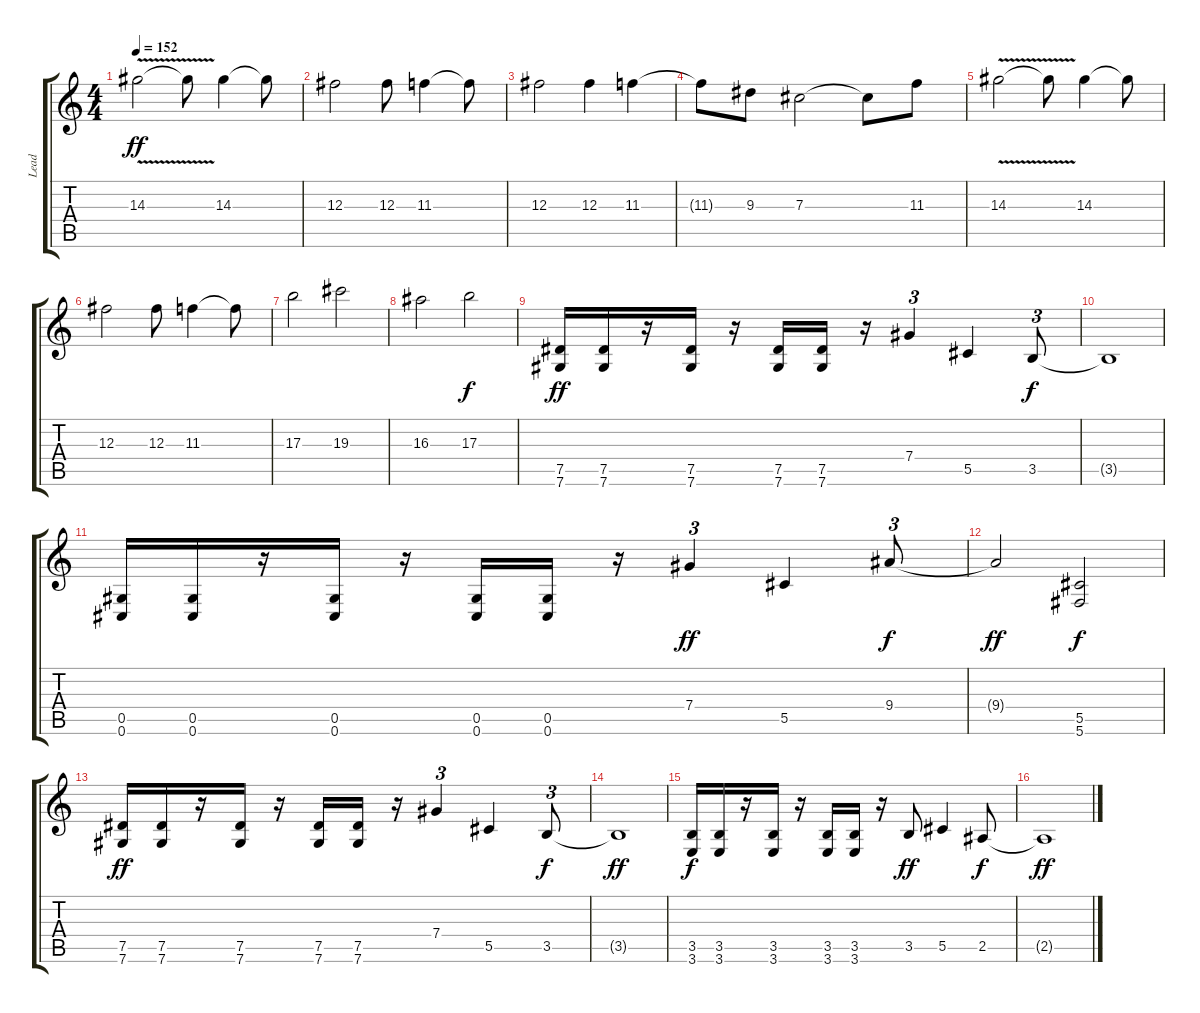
\track ("Lead" "Lead") {instrument distortionguitar}
\staff {score tabs}
\tuning (Eb4 Bb3 Gb3 Db3 Ab2 Db2) {hide}
\ts (4 4)
\tempo 152
\clef g2
\ks c
14.3{v}.2{dy ff} 14.3{t}.8 14.3.4 14.3{t}.8 |
12.3.2 12.3.8 11.3.4 11.3{t}.8 |
12.3.2 12.3.4 11.3.4 |
11.3{t}.8 9.3.8 7.3.2 7.3{t}.8 11.3.8 |
14.3{v}.2 14.3{t}.8 14.3.4 14.3{t}.8 |
12.3.2 12.3.8 11.3.4 11.3{t}.8 |
17.3.2 19.3.2 |
16.3.2 17.3.2{dy f} |
(7.5 7.6).16{dy ff} (7.5 7.6).16 r.16 (7.5 7.6).16 r.16 (7.5 7.6).16 (7.5 7.6).16 r.16 7.4.4{tu (3 2)} 5.5.4 3.5.8{tu (3 2) dy f} |
3.5{t}.1 |
(0.5 0.6).16 (0.5 0.6).16 r.16 (0.5 0.6).16 r.16 (0.5 0.6).16 (0.5 0.6).16 r.16 7.4.4{tu (3 2) dy ff} 5.5.4 9.4.8{tu (3 2) dy f} |
9.4{t}.2{dy ff} (5.5 5.6).2{dy f} |
(7.5 7.6).16{dy ff} (7.5 7.6).16 r.16 (7.5 7.6).16 r.16 (7.5 7.6).16 (7.5 7.6).16 r.16 7.4.4{tu (3 2)} 5.5.4 3.5.8{tu (3 2) dy f} |
3.5{t}.1{dy ff} |
(3.5 3.6).16{dy f} (3.5 3.6).16 r.16 (3.5 3.6).16 r.16 (3.5 3.6).16 (3.5 3.6).16 r.16 3.5.8{dy ff} 5.5.4 2.5.8{dy f} |
2.5{t}.1{dy ff}
